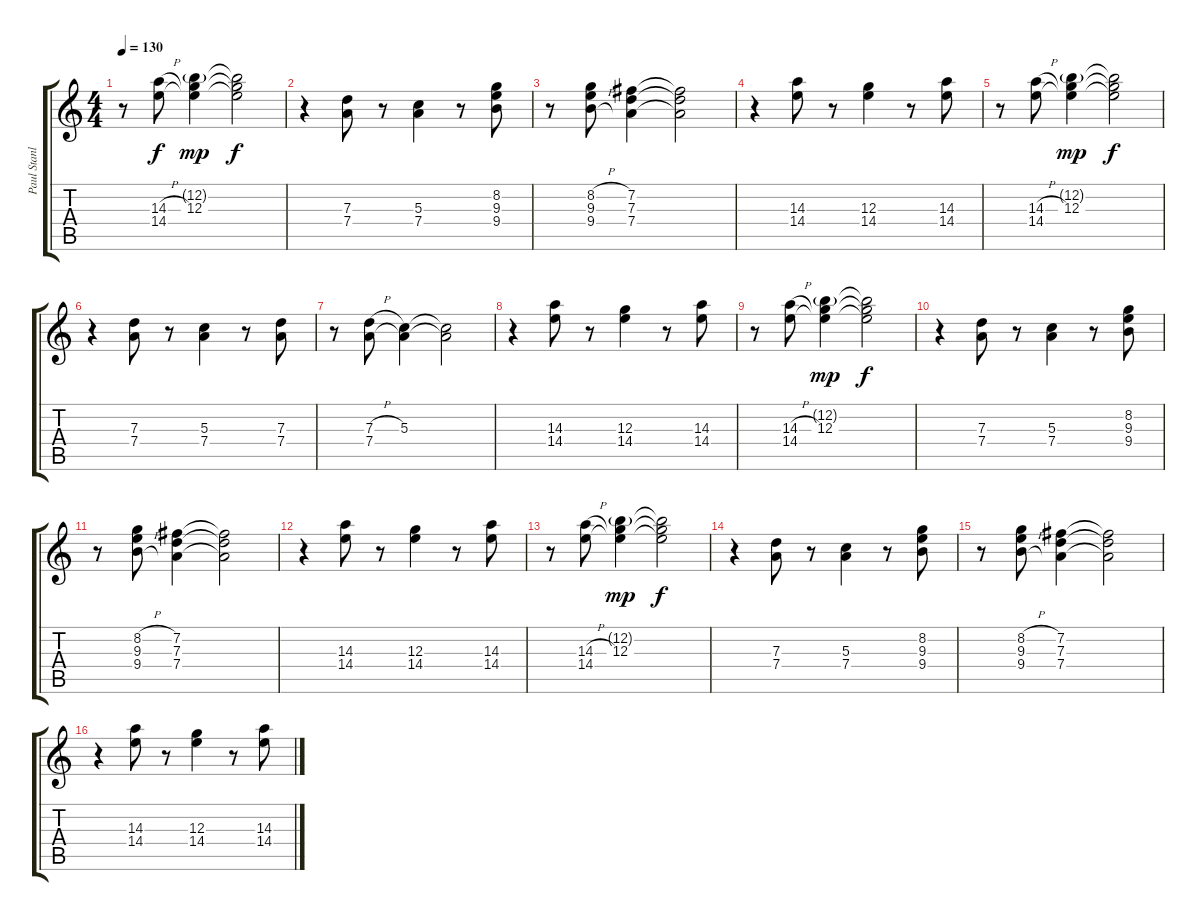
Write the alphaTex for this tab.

\track ("Paul Stanley" "Paul Stanl") {instrument overdrivenguitar}
\staff {score tabs}
\tuning (E4 B3 G3 D3 A2 E2) {hide}
\ts (4 4)
\tempo 130
\clef g2
\ks c
r.8{dy f} (14.3{h} 14.4).8 (12.2{g} 12.3 14.4{t}).4{dy mp} (12.2{t} 12.3{t} 14.4{t}).2{dy f} |
r.4 (7.3 7.4).8 r.8 (5.3 7.4).4 r.8 (8.2 9.3 9.4).8 |
r.8 (8.2{h} 9.3{h} 9.4{h}).8 (7.2 7.3 7.4).4 (7.2{t} 7.3{t} 7.4{t}).2 |
r.4 (14.3 14.4).8 r.8 (12.3 14.4).4 r.8 (14.3 14.4).8 |
r.8 (14.3{h} 14.4).8 (12.2{g} 12.3 14.4{t}).4{dy mp} (12.2{t} 12.3{t} 14.4{t}).2{dy f} |
r.4 (7.3 7.4).8 r.8 (5.3 7.4).4 r.8 (7.3 7.4).8 |
r.8 (7.3{h} 7.4).8 (5.3 7.4{t}).4 (5.3{t} 7.4{t}).2 |
r.4 (14.3 14.4).8 r.8 (12.3 14.4).4 r.8 (14.3 14.4).8 |
r.8 (14.3{h} 14.4).8 (12.2{g} 12.3 14.4{t}).4{dy mp} (12.2{t} 12.3{t} 14.4{t}).2{dy f} |
r.4 (7.3 7.4).8 r.8 (5.3 7.4).4 r.8 (8.2 9.3 9.4).8 |
r.8 (8.2{h} 9.3{h} 9.4{h}).8 (7.2 7.3 7.4).4 (7.2{t} 7.3{t} 7.4{t}).2 |
r.4 (14.3 14.4).8 r.8 (12.3 14.4).4 r.8 (14.3 14.4).8 |
r.8 (14.3{h} 14.4).8 (12.2{g} 12.3 14.4{t}).4{dy mp} (12.2{t} 12.3{t} 14.4{t}).2{dy f} |
r.4 (7.3 7.4).8 r.8 (5.3 7.4).4 r.8 (8.2 9.3 9.4).8 |
r.8 (8.2{h} 9.3{h} 9.4{h}).8 (7.2 7.3 7.4).4 (7.2{t} 7.3{t} 7.4{t}).2 |
r.4 (14.3 14.4).8 r.8 (12.3 14.4).4 r.8 (14.3 14.4).8
